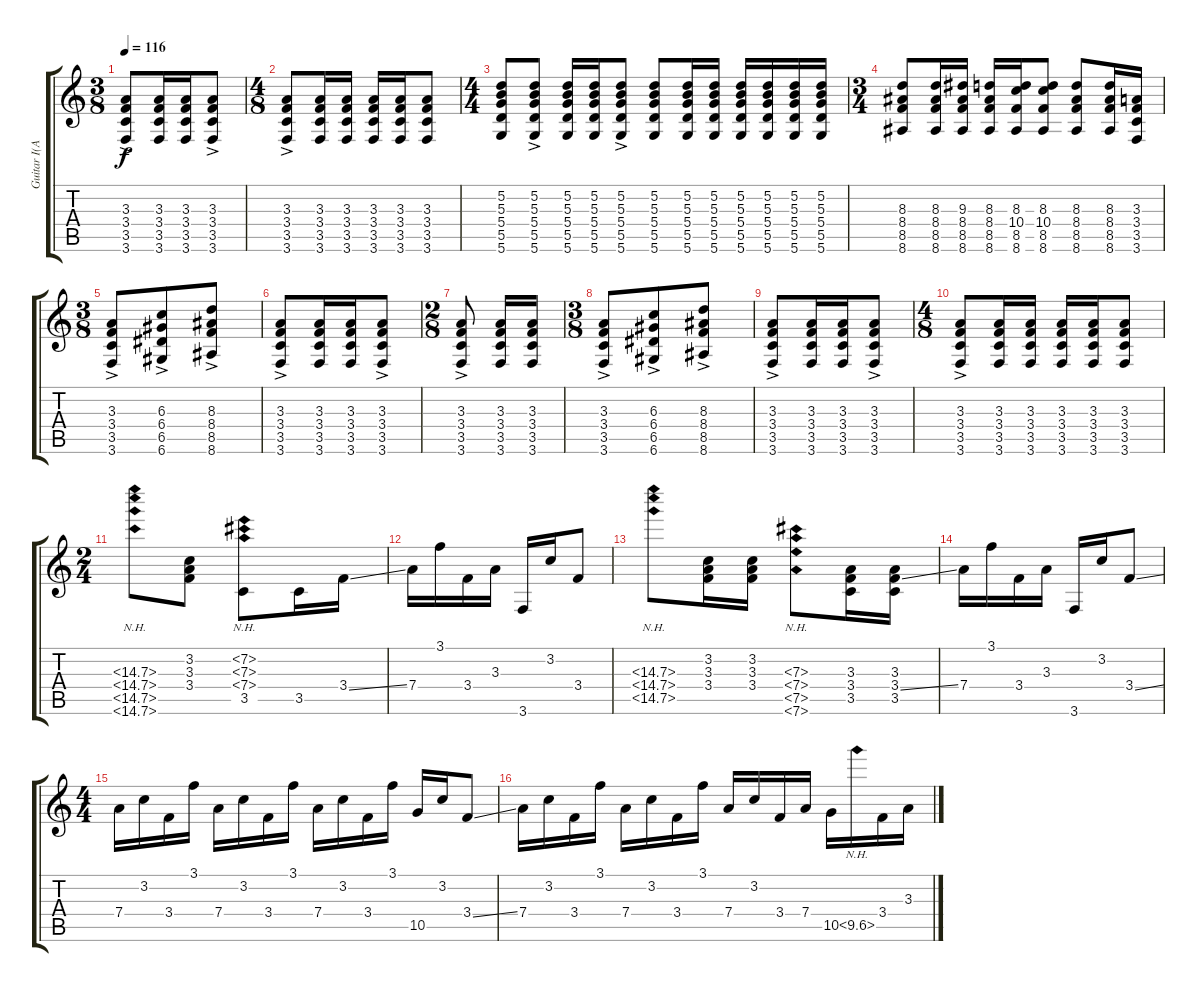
\track ("Guitar I(Acoustic+Capo@3 Fret)" "Guitar I(A") {instrument acousticguitarnylon}
\staff {score tabs}
\tuning (D4 A3 Gb3 D3 A2 D2) {hide}
\ts (3 8)
\tempo 116
\clef g2
\ks c
(3.3{ac} 3.4{ac} 3.5{ac} 3.6{ac}).8{dy f} (3.3 3.4 3.5 3.6).16 (3.3 3.4 3.5 3.6).16 (3.3{ac} 3.4{ac} 3.5{ac} 3.6{ac}).8 |
\ts (4 8)
(3.3{ac} 3.4{ac} 3.5{ac} 3.6{ac}).8 (3.3 3.4 3.5 3.6).16 (3.3 3.4 3.5 3.6).16 (3.3 3.4 3.5 3.6).16 (3.3 3.4 3.5 3.6).16 (3.3 3.4 3.5 3.6).8 |
\ts (4 4)
(5.2 5.3 5.4 5.5 5.6).8 (5.2{ac} 5.3{ac} 5.4{ac} 5.5{ac} 5.6{ac}).8 (5.2 5.3 5.4 5.5 5.6).16 (5.2 5.3 5.4 5.5 5.6).16 (5.2{ac} 5.3{ac} 5.4{ac} 5.5{ac} 5.6{ac}).8 (5.2 5.3 5.4 5.5 5.6).8 (5.2 5.3 5.4 5.5 5.6).16 (5.2 5.3 5.4 5.5 5.6).16 (5.2 5.3 5.4 5.5 5.6).16 (5.2 5.3 5.4 5.5 5.6).16 (5.2 5.3 5.4 5.5 5.6).16 (5.2 5.3 5.4 5.5 5.6).16 |
\ts (3 4)
(8.3 8.4 8.5 8.6).8 (8.3 8.4 8.5 8.6).16 (9.3 8.4 8.5 8.6).16 (8.3 8.4 8.5 8.6).16 (8.3 10.4 8.5 8.6).16 (8.3 10.4 8.5 8.6).8 (8.3 8.4 8.5 8.6).8 (8.3 8.4 8.5 8.6).16 (3.3 3.4 3.5 3.6).16 |
\ts (3 8)
(3.3{ac} 3.4{ac} 3.5{ac} 3.6{ac}).8 (6.3{ac} 6.4{ac} 6.5{ac} 6.6{ac}).8 (8.3{ac} 8.4{ac} 8.5{ac} 8.6{ac}).8 |
(3.3{ac} 3.4{ac} 3.5{ac} 3.6{ac}).8 (3.3 3.4 3.5 3.6).16 (3.3 3.4 3.5 3.6).16 (3.3{ac} 3.4{ac} 3.5{ac} 3.6{ac}).8 |
\ts (2 8)
(3.3{ac} 3.4{ac} 3.5{ac} 3.6{ac}).8 (3.3 3.4 3.5 3.6).16 (3.3 3.4 3.5 3.6).16 |
\ts (3 8)
(3.3{ac} 3.4{ac} 3.5{ac} 3.6{ac}).8 (6.3{ac} 6.4{ac} 6.5{ac} 6.6{ac}).8 (8.3{ac} 8.4{ac} 8.5{ac} 8.6{ac}).8 |
(3.3{ac} 3.4{ac} 3.5{ac} 3.6{ac}).8 (3.3 3.4 3.5 3.6).16 (3.3 3.4 3.5 3.6).16 (3.3{ac} 3.4{ac} 3.5{ac} 3.6{ac}).8 |
\ts (4 8)
(3.3{ac} 3.4{ac} 3.5{ac} 3.6{ac}).8 (3.3 3.4 3.5 3.6).16 (3.3 3.4 3.5 3.6).16 (3.3 3.4 3.5 3.6).16 (3.3 3.4 3.5 3.6).16 (3.3 3.4 3.5 3.6).8 |
\ts (2 4)
(15.3{nh} 15.4{nh} 15.5{nh} 15.6{nh}).8 (3.2 3.3 3.4).8 (7.2{nh} 7.3{nh} 7.4{nh} 3.5).8 3.5.16 3.4{ss}.16 |
7.4.16 3.1.16 3.4.16 3.3.16 3.6.16 3.2.16 3.4.8 |
(15.3{nh} 15.4{nh} 15.5{nh}).8 (3.2 3.3 3.4).16 (3.2 3.3 3.4).16 (7.3{nh} 7.4{nh} 7.5{nh} 7.6{nh}).8 (3.3 3.4 3.5).16 (3.3 3.4{ss} 3.5).16 |
7.4.16 3.1.16 3.4.16 3.3.16 3.6.16 3.2.16 3.4{ss}.8 |
\ts (4 4)
7.4.16 3.2.16 3.4.16 3.1.16 7.4.16 3.2.16 3.4.16 3.1.16 7.4.16 3.2.16 3.4.16 3.1.16 10.5.16 3.2.16 3.4{ss}.8 |
7.4.16 3.2.16 3.4.16 3.1.16 7.4.16 3.2.16 3.4.16 3.1.16 7.4.16 3.2.16 3.4.16 7.4.16 10.5.16 10.5{nh}.16 3.4.16 3.3.16
